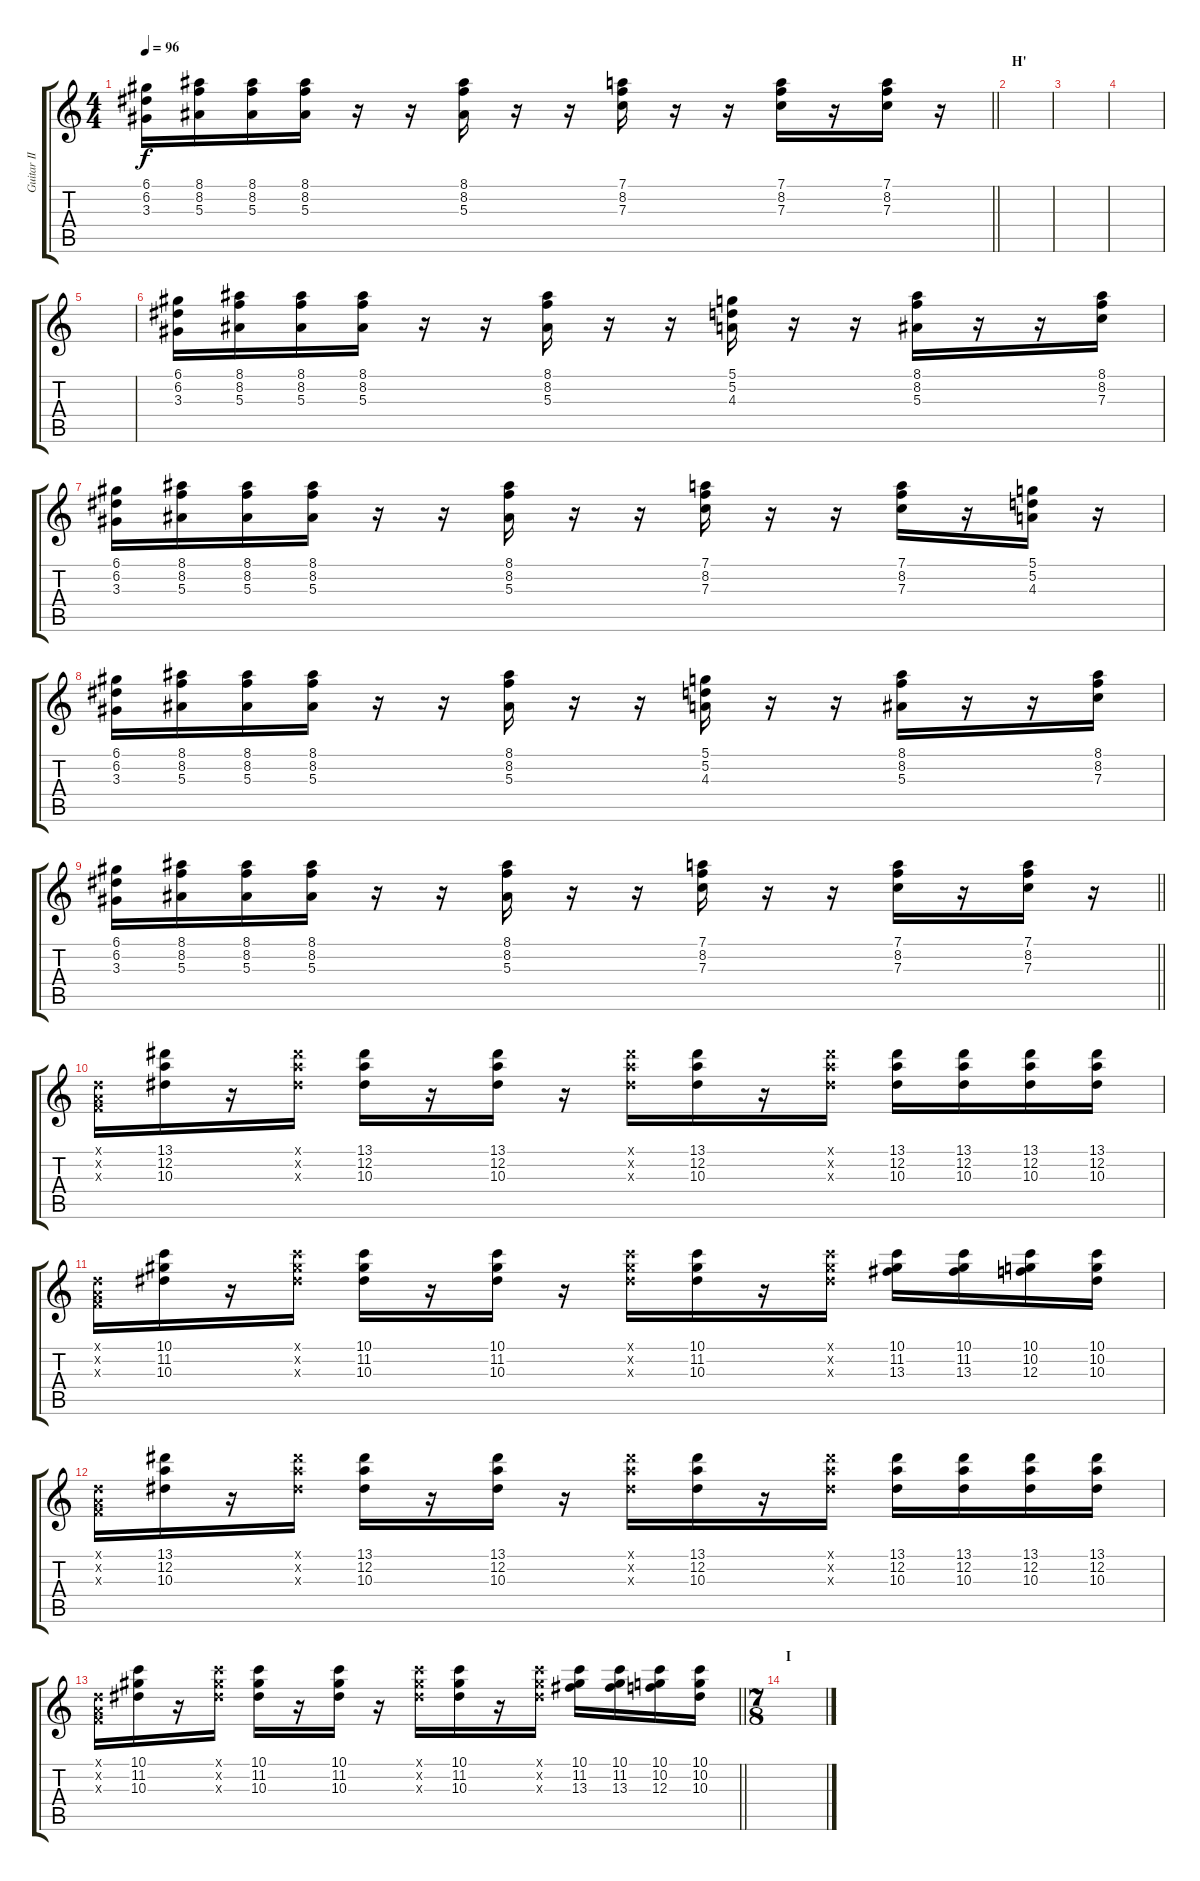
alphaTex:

\track ("Guitar II" "Guitar II") {instrument distortionguitar}
\staff {score tabs}
\tuning (D4 A3 F3 C3 G2 C2) {hide}
\ts (4 4)
\tempo 96
\clef g2
\barLineRight lightlight
\ks c
(6.1 6.2 3.3).16{dy f} (8.1 8.2 5.3).16 (8.1 8.2 5.3).16 (8.1 8.2 5.3).16 r.16 r.16 (8.1 8.2 5.3).16 r.16 r.16 (7.1 8.2 7.3).16 r.16 r.16 (7.1 8.2 7.3).16 r.16 (7.1 8.2 7.3).16 r.16 |
\section ("" "H'")
|
|
|
|
(6.1 6.2 3.3).16 (8.1 8.2 5.3).16 (8.1 8.2 5.3).16 (8.1 8.2 5.3).16 r.16 r.16 (8.1 8.2 5.3).16 r.16 r.16 (5.1 5.2 4.3).16 r.16 r.16 (8.1 8.2 5.3).16 r.16 r.16 (8.1 8.2 7.3).16 |
(6.1 6.2 3.3).16 (8.1 8.2 5.3).16 (8.1 8.2 5.3).16 (8.1 8.2 5.3).16 r.16 r.16 (8.1 8.2 5.3).16 r.16 r.16 (7.1 8.2 7.3).16 r.16 r.16 (7.1 8.2 7.3).16 r.16 (5.1 5.2 4.3).16 r.16 |
(6.1 6.2 3.3).16 (8.1 8.2 5.3).16 (8.1 8.2 5.3).16 (8.1 8.2 5.3).16 r.16 r.16 (8.1 8.2 5.3).16 r.16 r.16 (5.1 5.2 4.3).16 r.16 r.16 (8.1 8.2 5.3).16 r.16 r.16 (8.1 8.2 7.3).16 |
\barLineRight lightlight
(6.1 6.2 3.3).16 (8.1 8.2 5.3).16 (8.1 8.2 5.3).16 (8.1 8.2 5.3).16 r.16 r.16 (8.1 8.2 5.3).16 r.16 r.16 (7.1 8.2 7.3).16 r.16 r.16 (7.1 8.2 7.3).16 r.16 (7.1 8.2 7.3).16 r.16 |
(0.1{x} 0.2{x} 0.3{x}).16 (13.1 12.2 10.3).16 r.16 (13.1{x} 12.2{x} 10.3{x}).16 (13.1 12.2 10.3).16 r.16 (13.1 12.2 10.3).16 r.16 (13.1{x} 12.2{x} 10.3{x}).16 (13.1 12.2 10.3).16 r.16 (13.1{x} 12.2{x} 10.3{x}).16 (13.1 12.2 10.3).16 (13.1 12.2 10.3).16 (13.1 12.2 10.3).16 (13.1 12.2 10.3).16 |
(0.1{x} 0.2{x} 0.3{x}).16 (10.1 11.2 10.3).16 r.16 (10.1{x} 11.2{x} 10.3{x}).16 (10.1 11.2 10.3).16 r.16 (10.1 11.2 10.3).16 r.16 (10.1{x} 11.2{x} 10.3{x}).16 (10.1 11.2 10.3).16 r.16 (10.1{x} 11.2{x} 10.3{x}).16 (10.1 11.2 13.3).16 (10.1 11.2 13.3).16 (10.1 10.2 12.3).16 (10.1 10.2 10.3).16 |
(0.1{x} 0.2{x} 0.3{x}).16 (13.1 12.2 10.3).16 r.16 (13.1{x} 12.2{x} 10.3{x}).16 (13.1 12.2 10.3).16 r.16 (13.1 12.2 10.3).16 r.16 (13.1{x} 12.2{x} 10.3{x}).16 (13.1 12.2 10.3).16 r.16 (13.1{x} 12.2{x} 10.3{x}).16 (13.1 12.2 10.3).16 (13.1 12.2 10.3).16 (13.1 12.2 10.3).16 (13.1 12.2 10.3).16 |
\barLineRight lightlight
(0.1{x} 0.2{x} 0.3{x}).16 (10.1 11.2 10.3).16 r.16 (10.1{x} 11.2{x} 10.3{x}).16 (10.1 11.2 10.3).16 r.16 (10.1 11.2 10.3).16 r.16 (10.1{x} 11.2{x} 10.3{x}).16 (10.1 11.2 10.3).16 r.16 (10.1{x} 11.2{x} 10.3{x}).16 (10.1 11.2 13.3).16 (10.1 11.2 13.3).16 (10.1 10.2 12.3).16 (10.1 10.2 10.3).16 |
\ts (7 8)
\section ("" "I")
